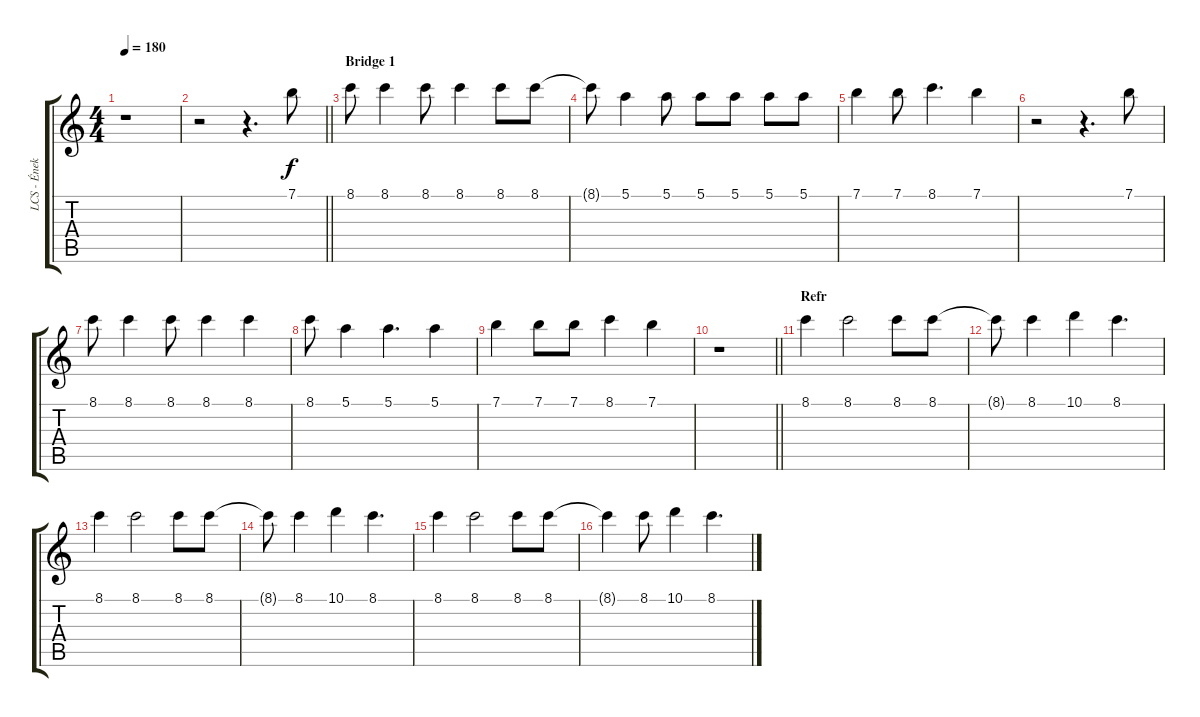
\track ("LCS - Ének" "LCS - Ének") {instrument electricguitarclean}
\staff {score tabs}
\tuning (E4 B3 G3 D3 A2 E2) {hide}
\ts (4 4)
\tempo 180
\clef g2
\ks c
r.1{dy f} |
\barLineRight lightlight
r.2 r.4{d} 7.1.8 |
\section ("" "Bridge 1")
8.1.8 8.1.4 8.1.8 8.1.4 8.1.8 8.1.8 |
8.1{t}.8 5.1.4 5.1.8 5.1.8 5.1.8 5.1.8 5.1.8 |
7.1.4 7.1.8 8.1.4{d} 7.1.4 |
r.2 r.4{d} 7.1.8 |
8.1.8 8.1.4 8.1.8 8.1.4 8.1.4 |
8.1.8 5.1.4 5.1.4{d} 5.1.4 |
7.1.4 7.1.8 7.1.8 8.1.4 7.1.4 |
\barLineRight lightlight
r.1 |
\section ("" "Refr")
8.1.4 8.1.2 8.1.8 8.1.8 |
8.1{t}.8 8.1.4 10.1.4 8.1.4{d} |
8.1.4 8.1.2 8.1.8 8.1.8 |
8.1{t}.8 8.1.4 10.1.4 8.1.4{d} |
8.1.4 8.1.2 8.1.8 8.1.8 |
8.1{t}.4 8.1.8 10.1.4 8.1.4{d}
